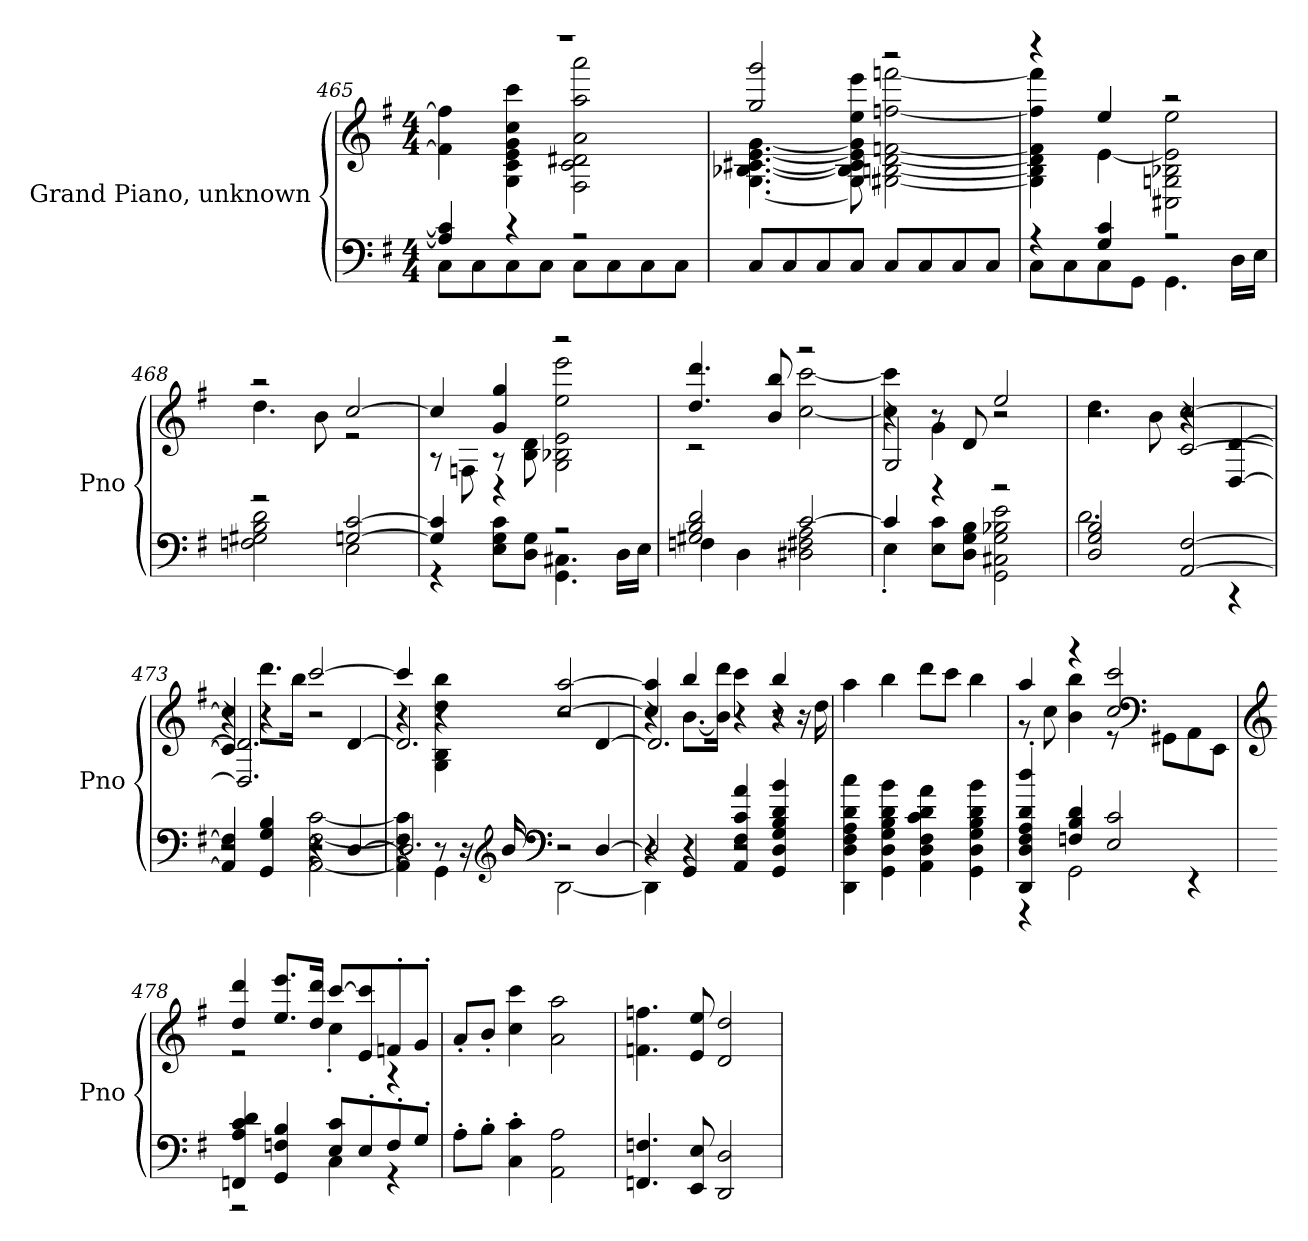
**kern	**kern
*part1	*part1
*staff2	*staff1
*I"Grand Piano, unknown	*
*I'Pno	*
*clefF4	*clefG2
*k[f#]	*k[f#]
*M4/4	*M4/4
=465	=465
*^	*^
4A/] 4c/]	8C\L	1r	4f\] 4ff\]
.	8C\	.	.
4r	8C\	.	4G\ 4c\ 4e\ 4g\ 4cc\ 4ccc\
.	8C\J	.	.
2r	8C\L	.	2F#\ 2c\ 2d#X\ 2a\ 2aa\ 2aaa\
.	8C\	.	.
.	8C\	.	.
.	8C\J	.	.
*v	*v	*	*
=466	=466	=466
8C/L	2gg/ 2ggg/	[4.G\ [4.B-X\ [4.c#X\ [4.e\ [4.g\
8C/	.	.
8C/	.	.
8C/J	.	8G\] 8B-\] 8c#\] 8e\] 8g\] 8ee\ 8eee\
8C/L	2r	[2G#X\ [2Bn\ [2d\ [2fn\ [2ffn\ [2fffn\
8C/	.	.
8C/	.	.
8C/J	.	.
=467	=467	=467
*^	*	*
4r	8C\L	4r	4G#\] 4B\] 4d\] 4f\] 4ff\] 4fff\]
.	8C\	.	.
4G/ 4c/	8C\	4ee/	[4e\
.	8GG\J	.	.
2r	4.GG\	2r	2C#X\ 2Gn\ 2B-X\ 2e\] 2ee\
.	16D\LL	.	.
.	16E\JJ	.	.
=468	=468	=468	=468
2r	2Fn\ 2G#X\ 2B\ 2d\	2r	4.dd\
.	.	.	8b\
[2Gn/ [2c/	2E\	[2cc/	2r
!!LO:PB:g=z	!!
=469	=469	=469	=469
4G/] 4c/]	4r	4cc/]	8r
.	.	.	8Fn\
4r	8E\ 8G\ 8c\L	4g/ 4gg/	8r
.	8D\ 8G\J	.	8B\ 8d\
2r	4.GG\ 4.C#X\	2r	2G\ 2B-X\ 2e\ 2ee\ 2eee\
.	16D\LL	.	.
.	16E\JJ	.	.
=470	=470	=470	=470
2G#X/ 2B/ 2d/	4Fn\	4.dd/ 4.ddd/	2r
.	4D\	.	.
.	.	8b/ 8bb/	.
[2c/	2D#X\ 2F#X\ 2A\	2r	[2cc\ [2ccc\
=471	=471	=471	=471
*	*	*	*^
4c/]	4E'\	4r	4cc\] 4ccc\]	2G/
4r	8E\ 8c\L	8r	4g\	.
.	8D\ 8G\ 8B\J	8d/	.	.
2r	2GG\ 2C#X\ 2G\ 2B-X\ 2e\	2ee/	2r	2r
=472	=472	=472	=472	=472
2D/ 2G/ 2B/	2.d\	2r	4.dd\	2r
.	.	.	8b\	.
[2AA/ [2F#/	.	[2c/ [2cc/	2r	4r
.	4r	.	.	[4D/ [4d/
=473	=473	=473	=473	=473
*	*^	*	*	*
4AA/] 4F#/]	2r	2r	4c/] 4cc/]	4r	2.D/] 2.d/]
4GG/ 4G/ 4B/	.	.	4r	8.ddd\L	.
.	.	.	.	16bb\Jk	.
2r	[2AA\ [2F#\ [2c\	4r	[2ccc/	2r	.
.	.	[4D/	.	.	[4d/
!!LO:LB:g=z	!!	!!
=474	=474	=474	=474	=474	=474
4r	4AA\] 4F#\] 4c\]	2.D/]	4ccc/]	4r	2.d/]
8r	4GG\	.	4r	4G\ 4B\ 4dd\ 4bb\	.
16r	.	.	.	.	.
*clefG2	*	*	*	*	*
16b/	.	.	.	.	.
*clefF4	*	*	*	*	*
2r	[2DD\	.	[2cc/ [2aa/	2r	.
.	.	[4D/	.	.	[4d/
=475	=475	=475	=475	=475	=475
4r	4DD\]	2D/]	4cc/] 4aa/]	4r	2.d/]
4GG/	4r	.	4bb/	[8.b\L	.
.	.	.	.	16b\] 16ddd\Jk	.
4AA/ 4F#/ 4c/ 4a/	2r	2r	4r	4ccc\	.
4GG/ 4D/ 4G/ 4B/ 4d/ 4b/	.	.	4bb/	8r	4r
.	.	.	.	16r	.
.	.	.	.	16dd\	.
*v	*v	*v	*	*	*
*	*v	*v	*v
=476	=476
4DD\ 4D\ 4F#\ 4A\ 4d\ 4cc\	4aa\
4GG\ 4D\ 4G\ 4B\ 4d\ 4b\	4bb\
4AA\ 4D\ 4F#\ 4c\ 4d\ 4a\	8ddd\L
.	8ccc\J
4GG\ 4D\ 4G\ 4B\ 4d\ 4b\	4bb\
=477	=477
*^	*^
4DD/' 4D/' 4F#/' 4A/' 4d/' 4dd/'	4r	4aa/	8r
.	.	.	8cc\
4Fn/ 4B/ 4d/	2GG\	4r	4b\ 4bb\
2E/ 2c/	.	2cc/ 2ccc/	8r
*	*	*clefF4	*
.	.	.	8GG#X\L
.	4r	.	8AA\
.	.	.	8EE\J
!!LO:LB:g=z	!!
=478	=478	=478	=478
*	*	*clefG2	*
4FFn/ 4A/ 4c/ 4d/	2r	4dd/ 4ddd/	2r
4GG/ 4Fn/ 4B/	.	8.ee/ 8.eee/L	.
.	.	16dd/ 16ddd/Jk	.
8E/ 8c/L	4C\	[8ccc/L	4cc'\
8E'/	.	8e/ 8ccc/]	.
8F'/	4r	8fn'/	4r
8G'/J	.	8g'/J	.
*v	*v	*	*
*	*v	*v
=479	=479
8A'\L	8a'/L
8B'\J	8b'/J
4C\' 4c\'	4cc\ 4ccc\
2AA\ 2A\	2a\ 2aa\
=480	=480
4.FFn/ 4.Fn/	4.fn\ 4.ffn\
8EE/ 8E/	8e/ 8ee/
2DD/ 2D/	2d/ 2dd/
=	=
*-	*-
